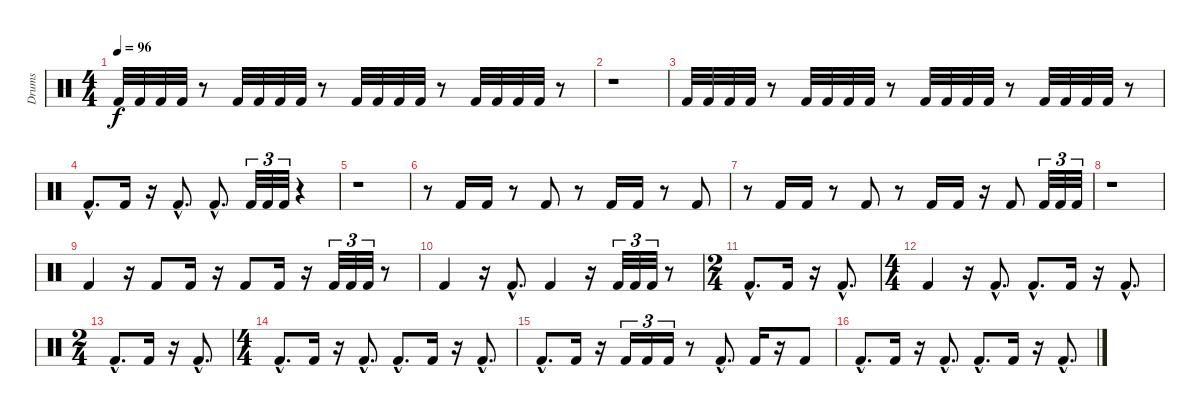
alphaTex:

\track ("Drums" "Drums") {instrument percussion}
\staff {score}
\articulation defaults
\ts (4 4)
\tempo 96
\clef neutral
\ks c "Kick (hit) 2".32{dy f} "Kick (hit) 2".32 "Kick (hit) 2".32 "Kick (hit) 2".32
r.8 "Kick (hit) 2".32 "Kick (hit) 2".32 "Kick (hit) 2".32 "Kick (hit) 2".32 r.8 "Kick (hit) 2".32 "Kick (hit) 2".32 "Kick (hit) 2".32 "Kick (hit) 2".32 r.8 "Kick (hit) 2".32 "Kick (hit) 2".32 "Kick (hit) 2".32 "Kick (hit) 2".32 r.8 |
r.1 |
"Kick (hit) 2".32 "Kick (hit) 2".32 "Kick (hit) 2".32 "Kick (hit) 2".32 r.8 "Kick (hit) 2".32 "Kick (hit) 2".32 "Kick (hit) 2".32 "Kick (hit) 2".32 r.8 "Kick (hit) 2".32 "Kick (hit) 2".32 "Kick (hit) 2".32 "Kick (hit) 2".32 r.8 "Kick (hit) 2".32 "Kick (hit) 2".32 "Kick (hit) 2".32 "Kick (hit) 2".32 r.8 |
"Kick (hit) 2"{hac}.8{d} "Kick (hit) 2".16 r.16 "Kick (hit) 2"{hac}.8{d} "Kick (hit) 2"{hac}.8{d} "Kick (hit) 2".32{tu (3 2)} "Kick (hit) 2".32{tu (3 2)} "Kick (hit) 2".32{tu (3 2)} r.4 |
r.1 |
r.8 "Kick (hit) 2".16 "Kick (hit) 2".16 r.8 "Kick (hit) 2".8 r.8 "Kick (hit) 2".16 "Kick (hit) 2".16 r.8 "Kick (hit) 2".8 |
r.8 "Kick (hit) 2".16 "Kick (hit) 2".16 r.8 "Kick (hit) 2".8 r.8 "Kick (hit) 2".16 "Kick (hit) 2".16 r.16 "Kick (hit) 2".8 "Kick (hit) 2".32{tu (3 2)} "Kick (hit) 2".32{tu (3 2)} "Kick (hit) 2".32{tu (3 2)} |
r.1 |
"Kick (hit) 2".4 r.16 "Kick (hit) 2".8 "Kick (hit) 2".16 r.16 "Kick (hit) 2".8 "Kick (hit) 2".16 r.16 "Kick (hit) 2".32{tu (3 2)} "Kick (hit) 2".32{tu (3 2)} "Kick (hit) 2".32{tu (3 2)} r.8 |
"Kick (hit) 2".4 r.16 "Kick (hit) 2"{hac}.8{d} "Kick (hit) 2".4 r.16 "Kick (hit) 2".32{tu (3 2)} "Kick (hit) 2".32{tu (3 2)} "Kick (hit) 2".32{tu (3 2)} r.8 |
\ts (2 4)
"Kick (hit) 2"{hac}.8{d} "Kick (hit) 2".16 r.16 "Kick (hit) 2"{hac}.8{d} |
\ts (4 4)
"Kick (hit) 2".4 r.16 "Kick (hit) 2"{hac}.8{d} "Kick (hit) 2"{hac}.8{d} "Kick (hit) 2".16 r.16 "Kick (hit) 2"{hac}.8{d} |
\ts (2 4)
"Kick (hit) 2"{hac}.8{d} "Kick (hit) 2".16 r.16 "Kick (hit) 2"{hac}.8{d} |
\ts (4 4)
"Kick (hit) 2"{hac}.8{d} "Kick (hit) 2".16 r.16 "Kick (hit) 2"{hac}.8{d} "Kick (hit) 2"{hac}.8{d} "Kick (hit) 2".16 r.16 "Kick (hit) 2"{hac}.8{d} |
"Kick (hit) 2"{hac}.8{d} "Kick (hit) 2".16 r.16 "Kick (hit) 2".16{tu (3 2)} "Kick (hit) 2".16{tu (3 2)} "Kick (hit) 2".16{tu (3 2)} r.8 "Kick (hit) 2"{hac}.8{d} "Kick (hit) 2".16 r.16 "Kick (hit) 2".8 |
"Kick (hit) 2"{hac}.8{d} "Kick (hit) 2".16 r.16 "Kick (hit) 2"{hac}.8{d} "Kick (hit) 2"{hac}.8{d} "Kick (hit) 2".16 r.16 "Kick (hit) 2"{hac}.8{d}
